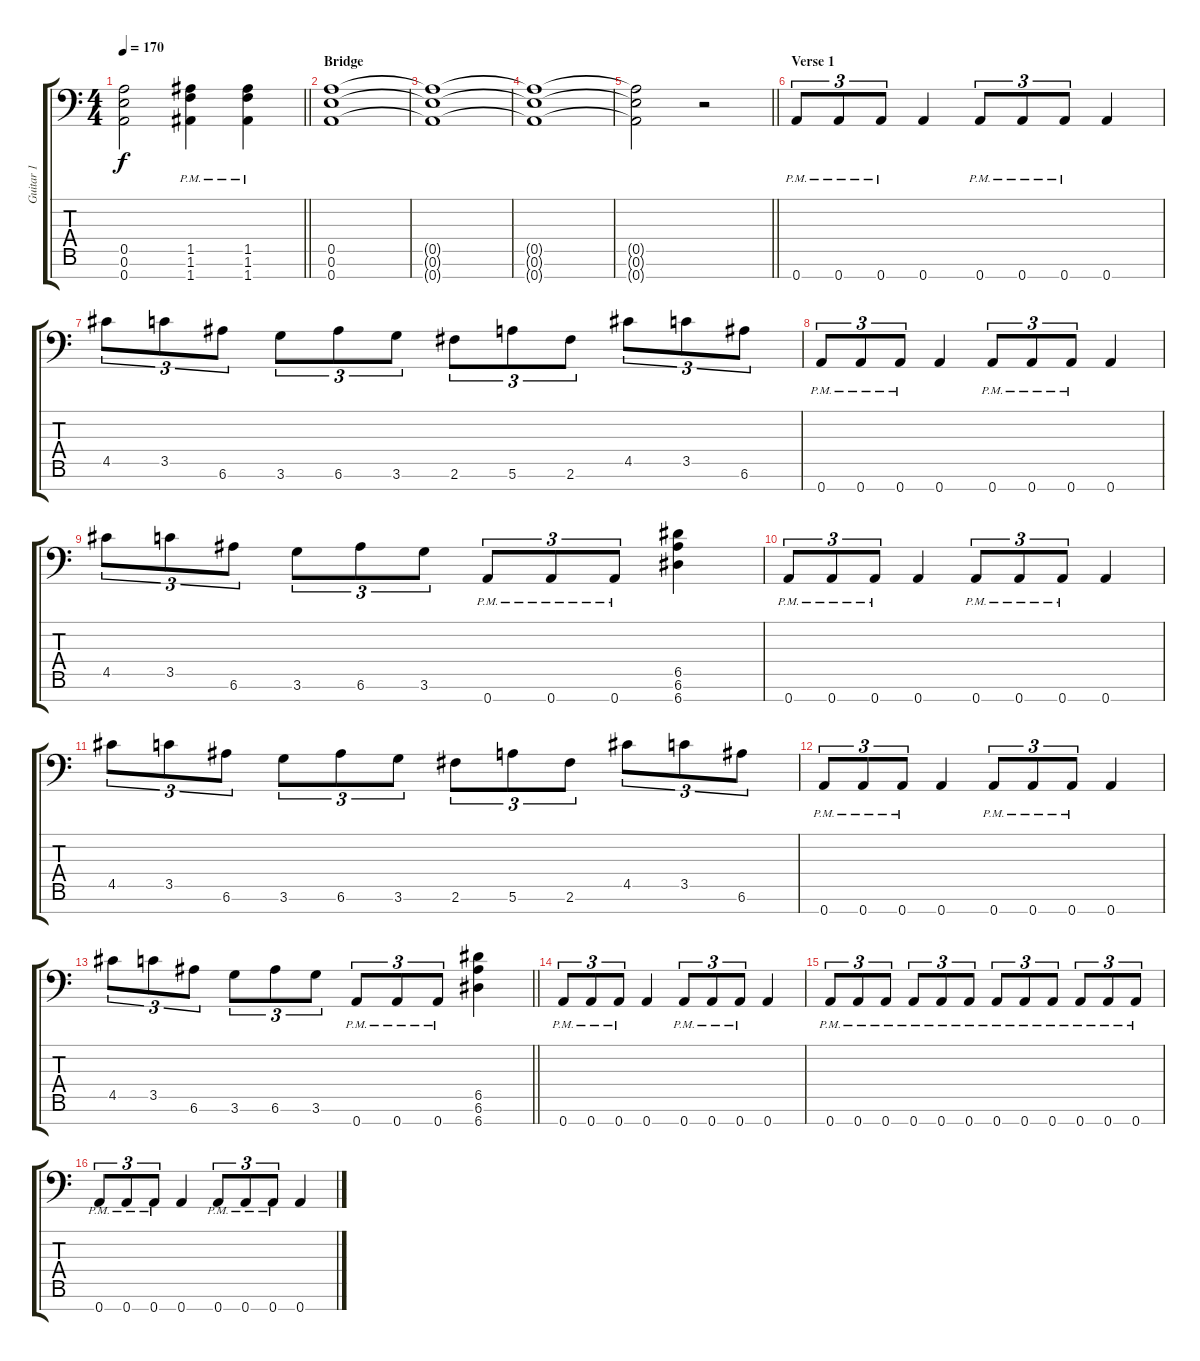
\track ("Guitar 1" "Guitar 1") {instrument distortionguitar}
\staff {score tabs}
\tuning (E4 B3 G3 D3 A2 E2 A1) {hide}
\ts (4 4)
\tempo 170
\clef f4
\barLineRight lightlight
\ks c
(0.5{t} 0.6{t} 0.7{t}).2{dy f} (1.5{pm} 1.6{pm} 1.7{pm}).4 (1.5{pm} 1.6{pm} 1.7{pm}).4 |
\section ("" "Bridge")
(0.5 0.6 0.7).1 |
(0.5{t} 0.6{t} 0.7{t}).1 |
(0.5{t} 0.6{t} 0.7{t}).1 |
\barLineRight lightlight
(0.5{t} 0.6{t} 0.7{t}).2 r.2 |
\section ("" "Verse 1")
0.7{pm}.8{tu (3 2)} 0.7{pm}.8{tu (3 2)} 0.7{pm}.8{tu (3 2)} 0.7.4 0.7{pm}.8{tu (3 2)} 0.7{pm}.8{tu (3 2)} 0.7{pm}.8{tu (3 2)} 0.7.4 |
4.5.8{tu (3 2)} 3.5.8{tu (3 2)} 6.6.8{tu (3 2)} 3.6.8{tu (3 2)} 6.6.8{tu (3 2)} 3.6.8{tu (3 2)} 2.6.8{tu (3 2)} 5.6.8{tu (3 2)} 2.6.8{tu (3 2)} 4.5.8{tu (3 2)} 3.5.8{tu (3 2)} 6.6.8{tu (3 2)} |
0.7{pm}.8{tu (3 2)} 0.7{pm}.8{tu (3 2)} 0.7{pm}.8{tu (3 2)} 0.7.4 0.7{pm}.8{tu (3 2)} 0.7{pm}.8{tu (3 2)} 0.7{pm}.8{tu (3 2)} 0.7.4 |
4.5.8{tu (3 2)} 3.5.8{tu (3 2)} 6.6.8{tu (3 2)} 3.6.8{tu (3 2)} 6.6.8{tu (3 2)} 3.6.8{tu (3 2)} 0.7{pm}.8{tu (3 2)} 0.7{pm}.8{tu (3 2)} 0.7{pm}.8{tu (3 2)} (6.5 6.6 6.7).4 |
0.7{pm}.8{tu (3 2)} 0.7{pm}.8{tu (3 2)} 0.7{pm}.8{tu (3 2)} 0.7.4 0.7{pm}.8{tu (3 2)} 0.7{pm}.8{tu (3 2)} 0.7{pm}.8{tu (3 2)} 0.7.4 |
4.5.8{tu (3 2)} 3.5.8{tu (3 2)} 6.6.8{tu (3 2)} 3.6.8{tu (3 2)} 6.6.8{tu (3 2)} 3.6.8{tu (3 2)} 2.6.8{tu (3 2)} 5.6.8{tu (3 2)} 2.6.8{tu (3 2)} 4.5.8{tu (3 2)} 3.5.8{tu (3 2)} 6.6.8{tu (3 2)} |
0.7{pm}.8{tu (3 2)} 0.7{pm}.8{tu (3 2)} 0.7{pm}.8{tu (3 2)} 0.7.4 0.7{pm}.8{tu (3 2)} 0.7{pm}.8{tu (3 2)} 0.7{pm}.8{tu (3 2)} 0.7.4 |
\barLineRight lightlight
4.5.8{tu (3 2)} 3.5.8{tu (3 2)} 6.6.8{tu (3 2)} 3.6.8{tu (3 2)} 6.6.8{tu (3 2)} 3.6.8{tu (3 2)} 0.7{pm}.8{tu (3 2)} 0.7{pm}.8{tu (3 2)} 0.7{pm}.8{tu (3 2)} (6.5 6.6 6.7).4 |
0.7{pm}.8{tu (3 2)} 0.7{pm}.8{tu (3 2)} 0.7{pm}.8{tu (3 2)} 0.7.4 0.7{pm}.8{tu (3 2)} 0.7{pm}.8{tu (3 2)} 0.7{pm}.8{tu (3 2)} 0.7.4 |
0.7{pm}.8{tu (3 2)} 0.7{pm}.8{tu (3 2)} 0.7{pm}.8{tu (3 2)} 0.7{pm}.8{tu (3 2)} 0.7{pm}.8{tu (3 2)} 0.7{pm}.8{tu (3 2)} 0.7{pm}.8{tu (3 2)} 0.7{pm}.8{tu (3 2)} 0.7{pm}.8{tu (3 2)} 0.7{pm}.8{tu (3 2)} 0.7{pm}.8{tu (3 2)} 0.7{pm}.8{tu (3 2)} |
0.7{pm}.8{tu (3 2)} 0.7{pm}.8{tu (3 2)} 0.7{pm}.8{tu (3 2)} 0.7.4 0.7{pm}.8{tu (3 2)} 0.7{pm}.8{tu (3 2)} 0.7{pm}.8{tu (3 2)} 0.7.4
